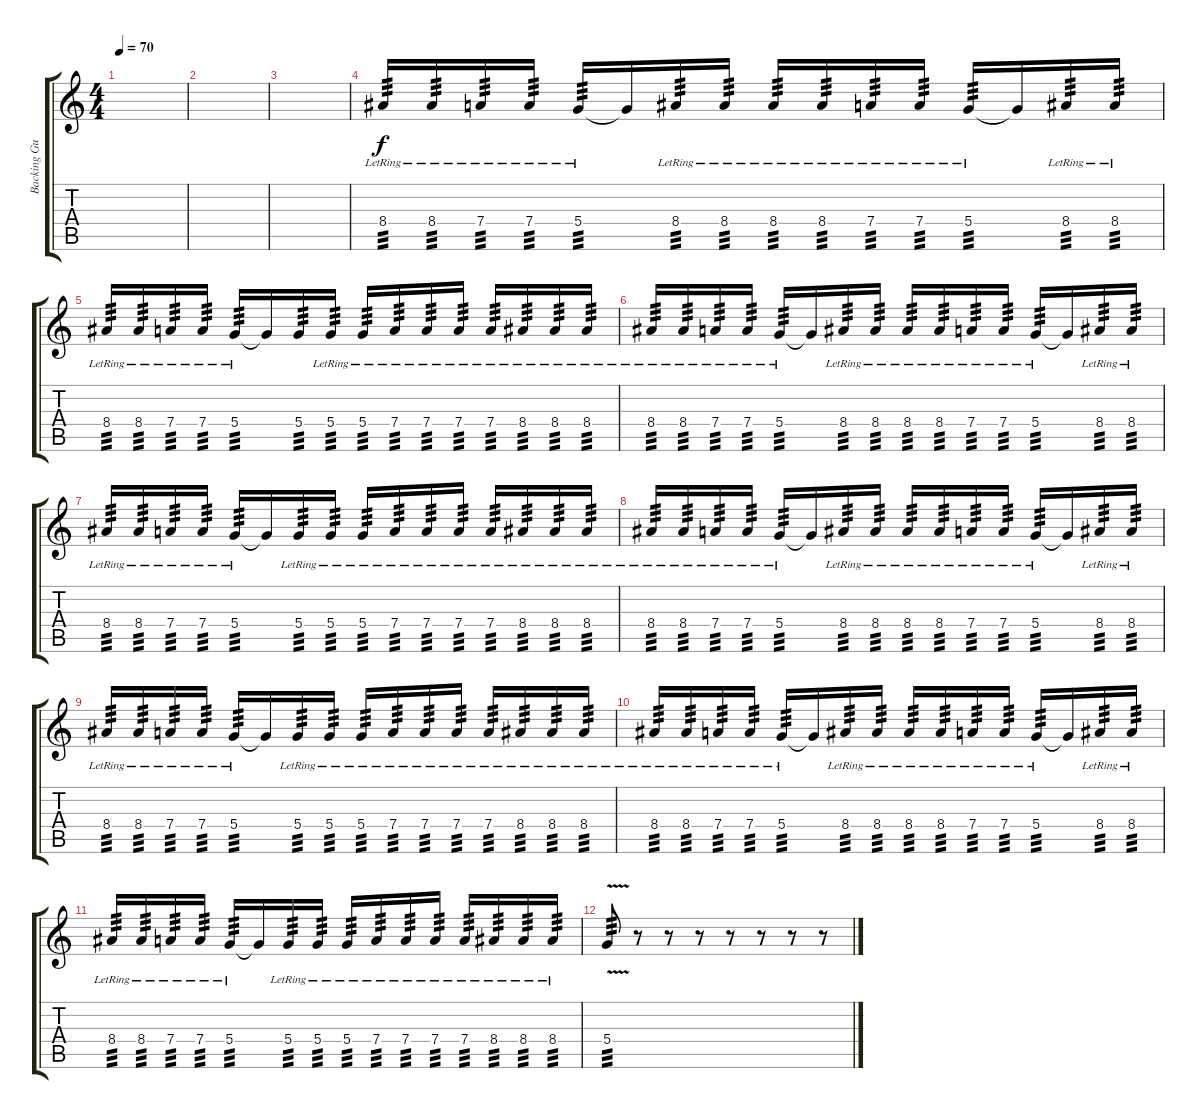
\track ("Backing Guitar 2" "Backing Gu") {instrument overdrivenguitar}
\staff {score tabs}
\tuning (E4 B3 G3 D3 A2 E2) {hide}
\ts (4 4)
\tempo 70
\clef g2
\ks c
|
|
|
8.4{lr}.16{tp 3} 8.4{lr}.16{tp 3} 7.4{lr}.16{tp 3} 7.4{lr}.16{tp 3} 5.4{lr}.16{tp 3} 5.4{t}.16 8.4{lr}.16{tp 3} 8.4{lr}.16{tp 3} 8.4{lr}.16{tp 3} 8.4{lr}.16{tp 3} 7.4{lr}.16{tp 3} 7.4{lr}.16{tp 3} 5.4{lr}.16{tp 3} 5.4{t}.16 8.4{lr}.16{tp 3} 8.4{lr}.16{tp 3} |
8.4{lr}.16{tp 3} 8.4{lr}.16{tp 3} 7.4{lr}.16{tp 3} 7.4{lr}.16{tp 3} 5.4{lr}.16{tp 3} 5.4{t}.16 5.4.16{tp 3} 5.4{lr}.16{tp 3} 5.4{lr}.16{tp 3} 7.4{lr}.16{tp 3} 7.4{lr}.16{tp 3} 7.4{lr}.16{tp 3} 7.4{lr}.16{tp 3} 8.4{lr}.16{tp 3} 8.4{lr}.16{tp 3} 8.4{lr}.16{tp 3} |
8.4{lr}.16{tp 3} 8.4{lr}.16{tp 3} 7.4{lr}.16{tp 3} 7.4{lr}.16{tp 3} 5.4{lr}.16{tp 3} 5.4{t}.16 8.4{lr}.16{tp 3} 8.4{lr}.16{tp 3} 8.4{lr}.16{tp 3} 8.4{lr}.16{tp 3} 7.4{lr}.16{tp 3} 7.4{lr}.16{tp 3} 5.4{lr}.16{tp 3} 5.4{t}.16 8.4{lr}.16{tp 3} 8.4{lr}.16{tp 3} |
8.4{lr}.16{tp 3} 8.4{lr}.16{tp 3} 7.4{lr}.16{tp 3} 7.4{lr}.16{tp 3} 5.4{lr}.16{tp 3} 5.4{t}.16 5.4{lr}.16{tp 3} 5.4{lr}.16{tp 3} 5.4{lr}.16{tp 3} 7.4{lr}.16{tp 3} 7.4{lr}.16{tp 3} 7.4{lr}.16{tp 3} 7.4{lr}.16{tp 3} 8.4{lr}.16{tp 3} 8.4{lr}.16{tp 3} 8.4{lr}.16{tp 3} |
8.4{lr}.16{tp 3} 8.4{lr}.16{tp 3} 7.4{lr}.16{tp 3} 7.4{lr}.16{tp 3} 5.4{lr}.16{tp 3} 5.4{t}.16 8.4{lr}.16{tp 3} 8.4{lr}.16{tp 3} 8.4{lr}.16{tp 3} 8.4{lr}.16{tp 3} 7.4{lr}.16{tp 3} 7.4{lr}.16{tp 3} 5.4{lr}.16{tp 3} 5.4{t}.16 8.4{lr}.16{tp 3} 8.4{lr}.16{tp 3} |
8.4{lr}.16{tp 3} 8.4{lr}.16{tp 3} 7.4{lr}.16{tp 3} 7.4{lr}.16{tp 3} 5.4{lr}.16{tp 3} 5.4{t}.16 5.4{lr}.16{tp 3} 5.4{lr}.16{tp 3} 5.4{lr}.16{tp 3} 7.4{lr}.16{tp 3} 7.4{lr}.16{tp 3} 7.4{lr}.16{tp 3} 7.4{lr}.16{tp 3} 8.4{lr}.16{tp 3} 8.4{lr}.16{tp 3} 8.4{lr}.16{tp 3} |
8.4{lr}.16{tp 3} 8.4{lr}.16{tp 3} 7.4{lr}.16{tp 3} 7.4{lr}.16{tp 3} 5.4{lr}.16{tp 3} 5.4{t}.16 8.4{lr}.16{tp 3} 8.4{lr}.16{tp 3} 8.4{lr}.16{tp 3} 8.4{lr}.16{tp 3} 7.4{lr}.16{tp 3} 7.4{lr}.16{tp 3} 5.4{lr}.16{tp 3} 5.4{t}.16 8.4{lr}.16{tp 3} 8.4{lr}.16{tp 3} |
8.4{lr}.16{tp 3} 8.4{lr}.16{tp 3} 7.4{lr}.16{tp 3} 7.4{lr}.16{tp 3} 5.4{lr}.16{tp 3} 5.4{t}.16 5.4{lr}.16{tp 3} 5.4{lr}.16{tp 3} 5.4{lr}.16{tp 3} 7.4{lr}.16{tp 3} 7.4{lr}.16{tp 3} 7.4{lr}.16{tp 3} 7.4{lr}.16{tp 3} 8.4{lr}.16{tp 3} 8.4{lr}.16{tp 3} 8.4{lr}.16{tp 3} |
5.4{v}.8{tp 3} r.8 r.8 r.8 r.8 r.8 r.8 r.8
